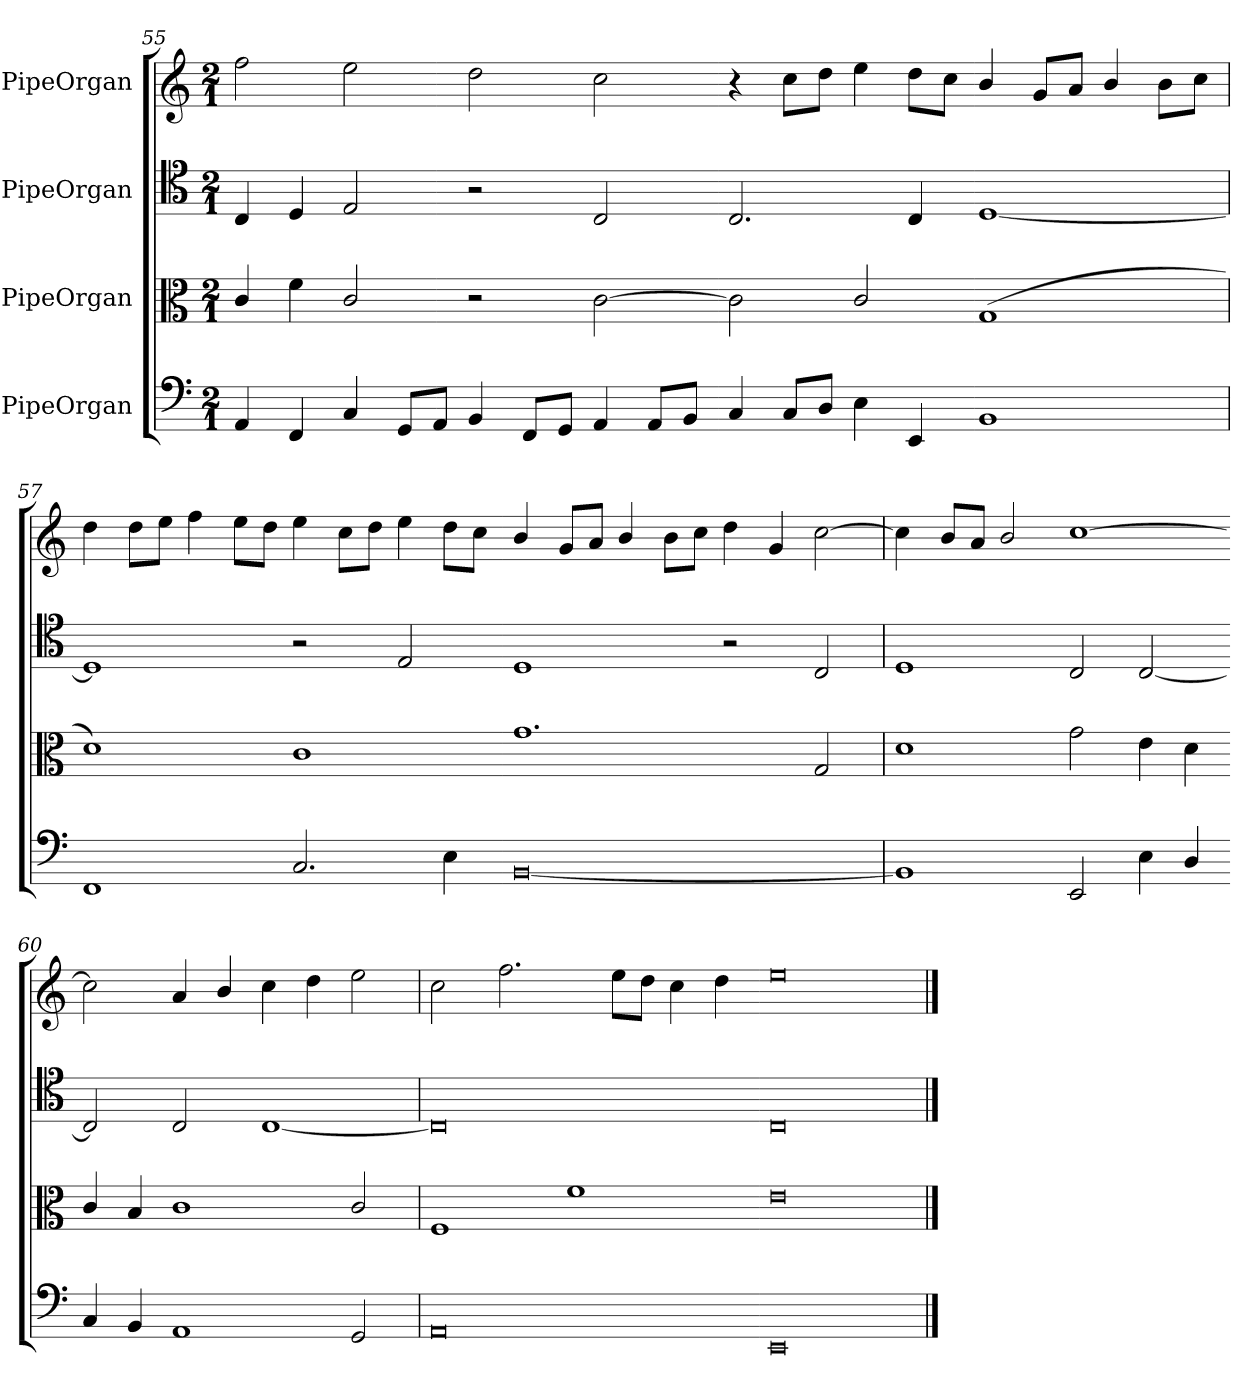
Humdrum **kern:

**kern	**kern	**kern	**kern
*part4	*part3	*part2	*part1
*staff4	*staff3	*staff2	*staff1
*I"PipeOrgan	*I"PipeOrgan	*I"PipeOrgan	*I"PipeOrgan
*clefF5	*clefC3	*clefC4	*clefG2
*k[]	*k[]	*k[]	*k[]
*C:	*C:	*C:	*C:
*M2/1	*M2/1	*M2/1	*M2/1
=55	=55	=55	=55
4FF/	4c/	4C/	2ff\
4DD/	4f\	4D/	.
4AA/	2c/	2E/	2ee\
8EE/L	.	.	.
8FF/J	.	.	.
4GG/	2r	2r	2dd\
8DD/L	.	.	.
8EE/J	.	.	.
4FF/	[2c	2C/	2cc\
8FF/L	.	.	.
8GG/J	.	.	.
=56-	=56-	=56-	=56-
4AA/	2c]	2.C/	4r
8AA/L	.	.	8cc\L
8BB/J	.	.	8dd\J
4C\	2c/	.	4ee\
4CC/	.	4C/	8dd\L
.	.	.	8cc\J
1GG	(<1G	[1D	4b/
.	.	.	8g/L
.	.	.	8a/J
.	.	.	4b/
.	.	.	8b\L
.	.	.	8cc\J
=57	=57	=57	=57
1DD	1d)	1D]	4dd\
.	.	.	8dd\L
.	.	.	8ee\J
.	.	.	4ff\
.	.	.	8ee\L
.	.	.	8dd\J
2.AA/	1c	2r	4ee\
.	.	.	8cc\L
.	.	.	8dd\J
.	.	2E/	4ee\
4C\	.	.	8dd\L
.	.	.	8cc\J
=58-	=58-	=58-	=58-
[0GG	1.g	1D	4b/
.	.	.	8g/L
.	.	.	8a/J
.	.	.	4b/
.	.	.	8b\L
.	.	.	8cc\J
.	.	2r	4dd\
.	.	.	4g/
.	2G/	2C/	[2cc\
=59	=59	=59	=59
1GG]	1d	1D	4cc!\]
.	.	.	8b/L
.	.	.	8a/J
.	.	.	2b/
2CC/	2g\	2C/	[1cc
4C\	4e\	[2C	.
4BB/	4d\	.	.
=60-	=60-	=60-	=60-
4AA/	4c/	2C]	2cc]
4GG/	4B/	.	.
1FF	1c	2C/	4a/
.	.	.	4b/
.	.	[1C	4cc\
.	.	.	4dd\
2EE/	2c/	.	2ee\
=61	=61	=61	=61
0FF	1F	0C]	2cc\
.	.	.	2.ff\
.	1f	.	.
.	.	.	8ee\L
.	.	.	8dd\J
.	.	.	4cc\
.	.	.	4dd\
=62-	=62-	=62-	=62-
0CC	0e	0C	0ee
==	==	==	==
*-	*-	*-	*-
